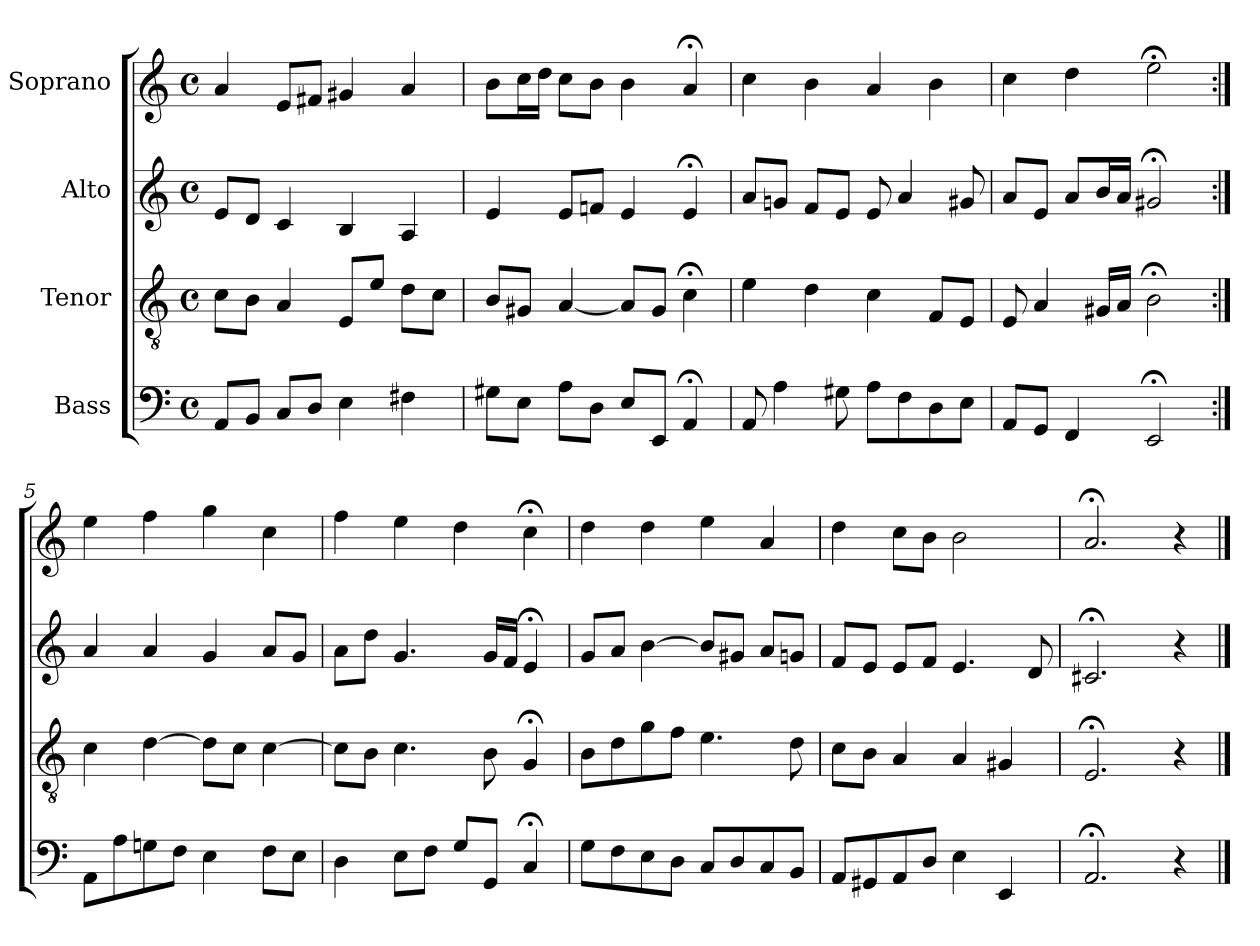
**kern	**kern	**kern	**kern
*part4	*part3	*part2	*part1
*staff4	*staff3	*staff2	*staff1
*I"Bass	*I"Tenor	*I"Alto	*I"Soprano
*clefF4	*clefGv2	*clefG2	*clefG2
*k[]	*k[]	*k[]	*k[]
*M4/4	*M4/4	*M4/4	*M4/4
*met(c)	*met(c)	*met(c)	*met(c)
=1	=1	=1	=1
8AAL	8cL	8eL	4a
8BBJ	8BJ	8dJ	.
8CL	4A	4c	8eL
8DJ	.	.	8f#XJ
4E	8EL	4B	4g#X
.	8eJ	.	.
4F#X	8dL	4A	4a
.	8cJ	.	.
=2	=2	=2	=2
8G#XL	8BL	4e	8bL
8EJ	8G#XJ	.	16ccL
.	.	.	16ddJJ
8AL	[4A	8eL	8ccL
8DJ	.	8fnJ	8bJ
8EL	8AL]	4e	4b
8EEJ	8G#J	.	.
4AA;<	4c;<	4e;<	4a;<
=3	=3	=3	=3
8AA	4e	8aL	4cc
4A	.	8gnJ	.
.	4d	8fL	4b
8G#X	.	8eJ	.
8AL	4c	8e	4a
8F	.	4a	.
8D	8FL	.	4b
8EJ	8EJ	8g#X	.
=4	=4	=4	=4
8AAL	8E	8aL	4cc
8GGJ	4A	8eJ	.
4FF	.	8aL	4dd
.	16G#XLL	16bL	.
.	16AJJ	16aJJ	.
2EE;<	2B;<	2g#X;<	2ee;<
=5:|!	=5:|!	=5:|!	=5:|!
8AAL	4c	4a	4ee
8A	.	.	.
8Gn	[4d	4a	4ff
8FJ	.	.	.
4E	8dL]	4g	4gg
.	8cJ	.	.
8FL	[4c	8aL	4cc
8EJ	.	8gJ	.
=6	=6	=6	=6
4D	8cL]	8aL	4ff
.	8BJ	8ddJ	.
8EL	4.c	4.g	4ee
8FJ	.	.	.
8GL	.	.	4dd
8GGJ	8B	16gLL	.
.	.	16fJJ	.
4C;<	4G;<	4e;<	4cc;<
=7	=7	=7	=7
8GL	8BL	8gL	4dd
8F	8d	8aJ	.
8E	8g	[4b	4dd
8DJ	8fJ	.	.
8CL	4.e	8bL]	4ee
8D	.	8g#XJ	.
8C	.	8aL	4a
8BBJ	8d	8gnJ	.
=8	=8	=8	=8
8AAL	8cL	8fL	4dd
8GG#X	8BJ	8eJ	.
8AA	4A	8eL	8ccL
8DJ	.	8fJ	8bJ
4E	4A	4.e	2b
4EE	4G#X	.	.
.	.	8d	.
=9	=9	=9	=9
2.AA;<	2.E;<	2.c#X;<	2.a;<
4r	4r	4r	4r
==	==	==	==
*-	*-	*-	*-
